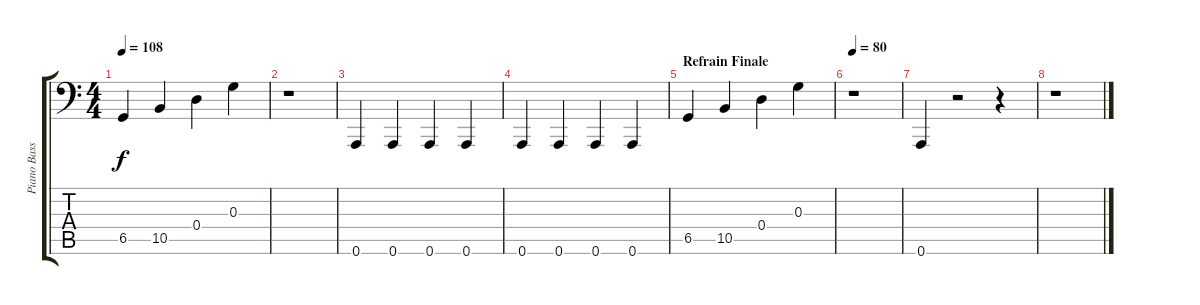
\track ("Piano Basse" "Piano Bass") {instrument acousticgrandpiano}
\staff {score tabs}
\tuning (E4 B3 G3 D3 Db2 A1) {hide}
\ts (4 4)
\tempo 108
\clef f4
\ks c
6.5.4{dy f} 10.5.4 0.4.4 0.3.4 |
r.1 |
0.6.4 0.6.4 0.6.4 0.6.4 |
0.6.4 0.6.4 0.6.4 0.6.4 |
\section ("" "Refrain Finale")
6.5.4 10.5.4 0.4.4 0.3.4 |
\tempo 80
r.1 |
0.6.4 r.2 r.4 |
r.1
